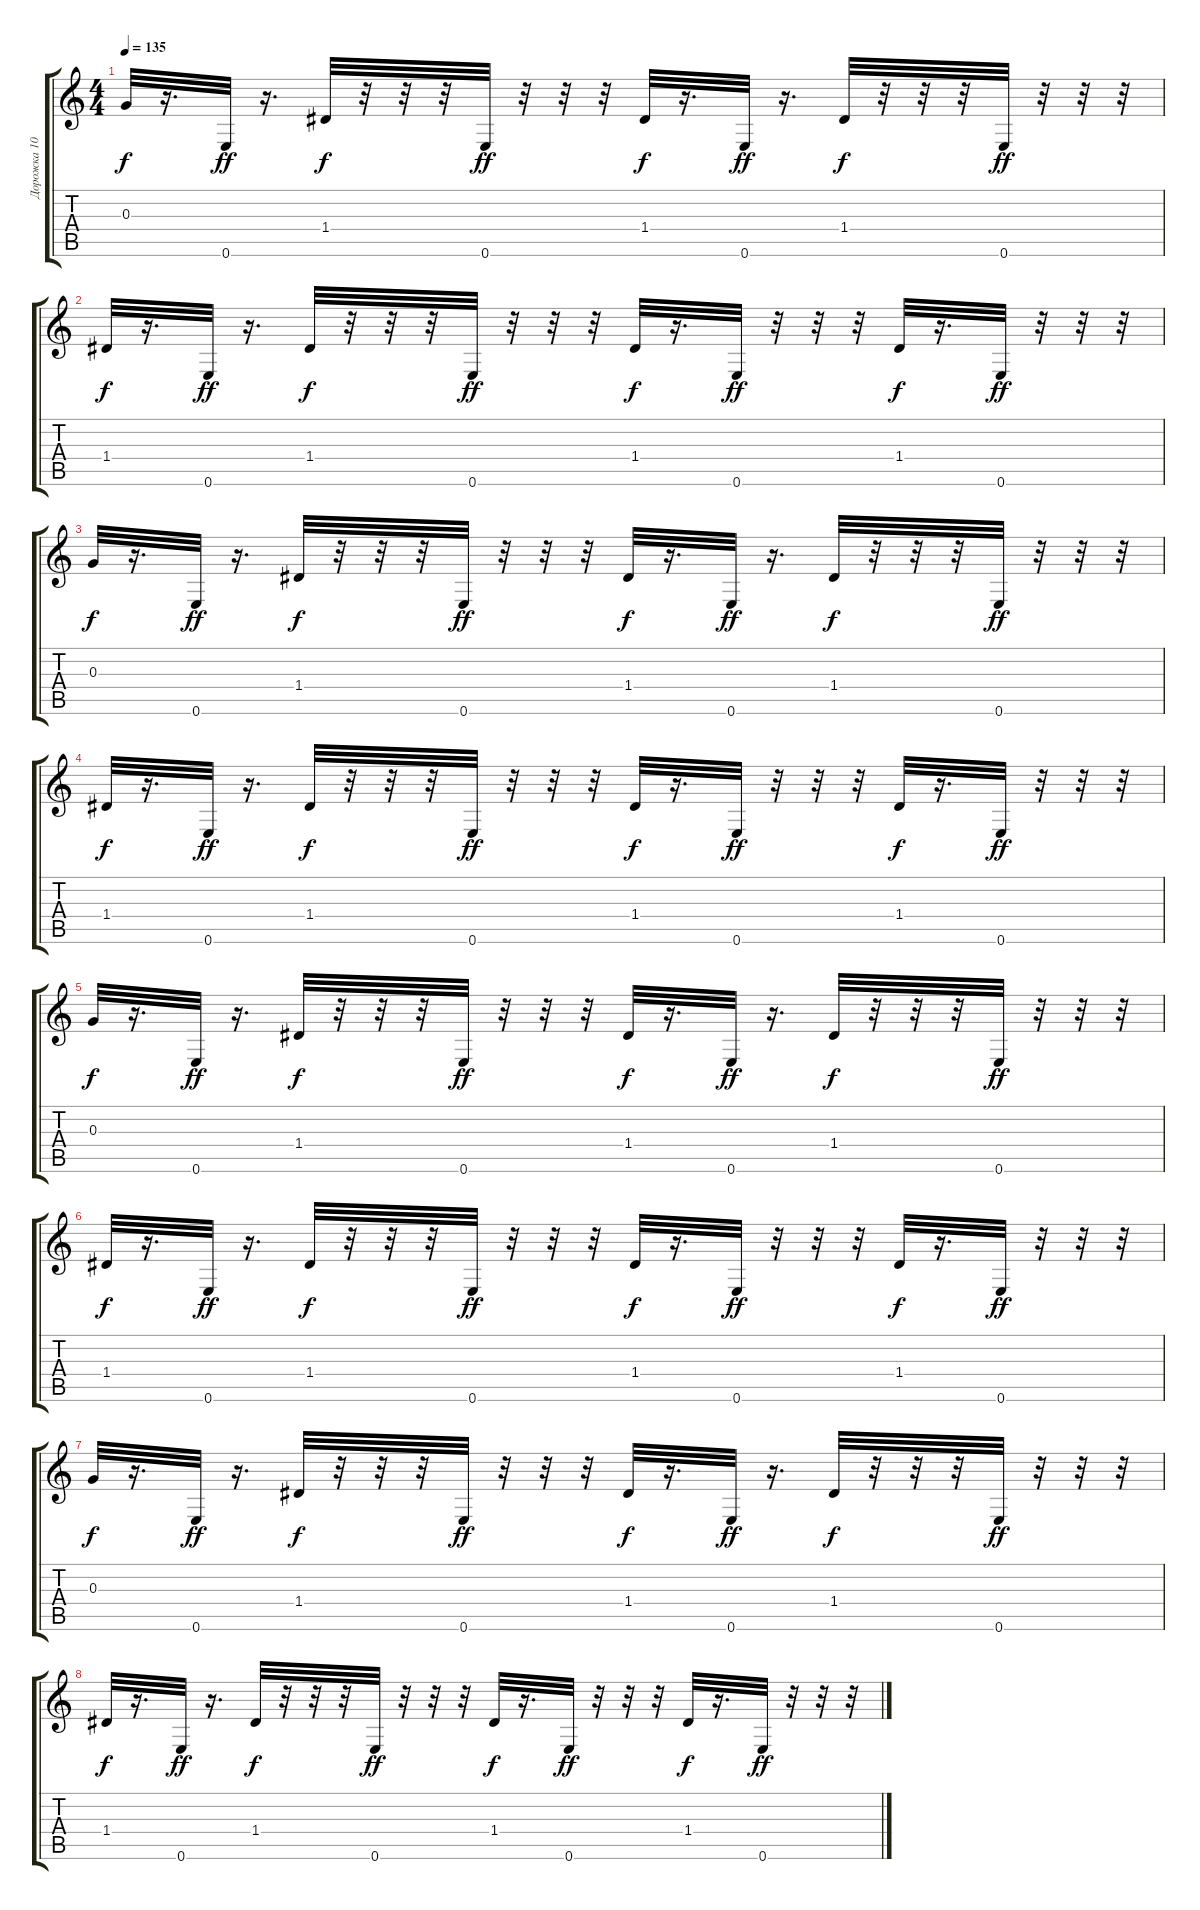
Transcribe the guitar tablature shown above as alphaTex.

\track ("Дорожка 10" "Дорожка 10") {instrument acousticguitarnylon}
\staff {score tabs}
\tuning (E4 B3 G3 D3 A2 E2) {hide}
\ts (4 4)
\tempo 135
\clef g2
\ks c
0.3.32{dy f} r.16{d} 0.6.32{dy ff} r.16{d} 1.4.32{dy f} r.32 r.32 r.32 0.6.32{dy ff} r.32 r.32 r.32 1.4.32{dy f} r.16{d} 0.6.32{dy ff} r.16{d} 1.4.32{dy f} r.32 r.32 r.32 0.6.32{dy ff} r.32 r.32 r.32 |
1.4.32{dy f} r.16{d} 0.6.32{dy ff} r.16{d} 1.4.32{dy f} r.32 r.32 r.32 0.6.32{dy ff} r.32 r.32 r.32 1.4.32{dy f} r.16{d} 0.6.32{dy ff} r.32 r.32 r.32 1.4.32{dy f} r.16{d} 0.6.32{dy ff} r.32 r.32 r.32 |
0.3.32{dy f} r.16{d} 0.6.32{dy ff} r.16{d} 1.4.32{dy f} r.32 r.32 r.32 0.6.32{dy ff} r.32 r.32 r.32 1.4.32{dy f} r.16{d} 0.6.32{dy ff} r.16{d} 1.4.32{dy f} r.32 r.32 r.32 0.6.32{dy ff} r.32 r.32 r.32 |
1.4.32{dy f} r.16{d} 0.6.32{dy ff} r.16{d} 1.4.32{dy f} r.32 r.32 r.32 0.6.32{dy ff} r.32 r.32 r.32 1.4.32{dy f} r.16{d} 0.6.32{dy ff} r.32 r.32 r.32 1.4.32{dy f} r.16{d} 0.6.32{dy ff} r.32 r.32 r.32 |
0.3.32{dy f} r.16{d} 0.6.32{dy ff} r.16{d} 1.4.32{dy f} r.32 r.32 r.32 0.6.32{dy ff} r.32 r.32 r.32 1.4.32{dy f} r.16{d} 0.6.32{dy ff} r.16{d} 1.4.32{dy f} r.32 r.32 r.32 0.6.32{dy ff} r.32 r.32 r.32 |
1.4.32{dy f} r.16{d} 0.6.32{dy ff} r.16{d} 1.4.32{dy f} r.32 r.32 r.32 0.6.32{dy ff} r.32 r.32 r.32 1.4.32{dy f} r.16{d} 0.6.32{dy ff} r.32 r.32 r.32 1.4.32{dy f} r.16{d} 0.6.32{dy ff} r.32 r.32 r.32 |
0.3.32{dy f} r.16{d} 0.6.32{dy ff} r.16{d} 1.4.32{dy f} r.32 r.32 r.32 0.6.32{dy ff} r.32 r.32 r.32 1.4.32{dy f} r.16{d} 0.6.32{dy ff} r.16{d} 1.4.32{dy f} r.32 r.32 r.32 0.6.32{dy ff} r.32 r.32 r.32 |
1.4.32{dy f} r.16{d} 0.6.32{dy ff} r.16{d} 1.4.32{dy f} r.32 r.32 r.32 0.6.32{dy ff} r.32 r.32 r.32 1.4.32{dy f} r.16{d} 0.6.32{dy ff} r.32 r.32 r.32 1.4.32{dy f} r.16{d} 0.6.32{dy ff} r.32 r.32 r.32
